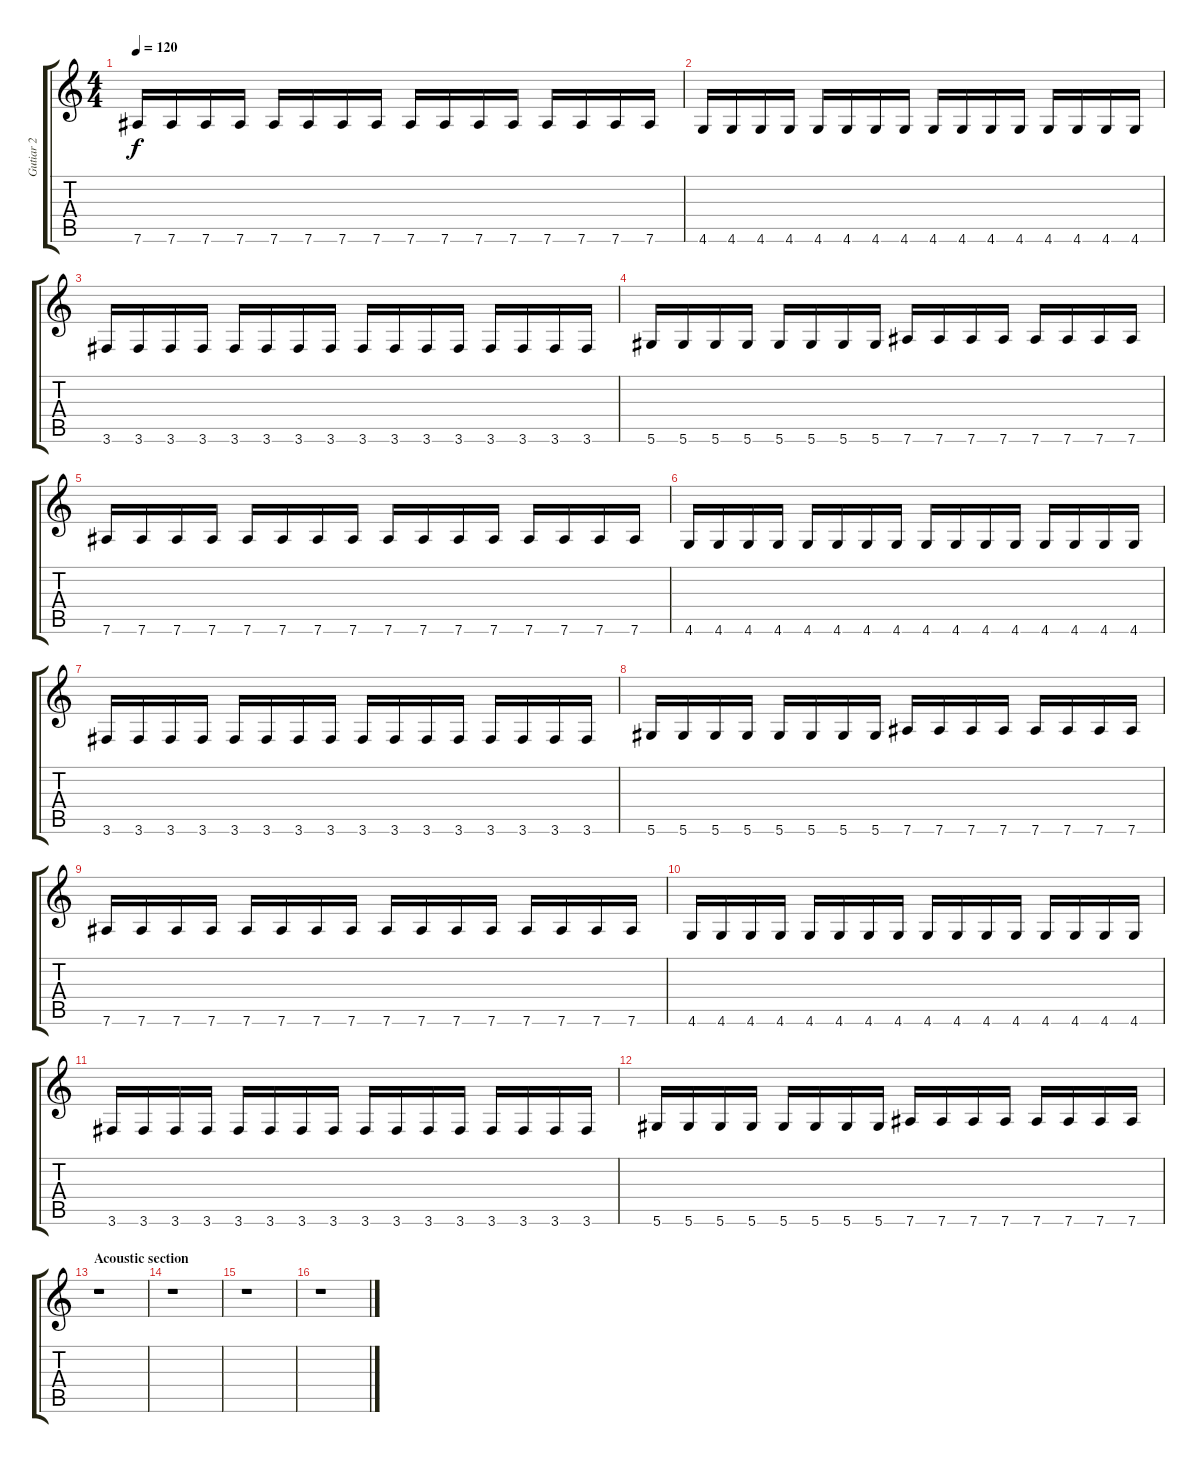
\track ("Gutiar 2" "Gutiar 2") {instrument overdrivenguitar}
\staff {score tabs}
\tuning (Eb4 Bb3 Gb3 Db3 Ab2 Eb2) {hide}
\ts (4 4)
\tempo 120
\clef g2
\ks c
7.6.16{dy f} 7.6.16 7.6.16 7.6.16 7.6.16 7.6.16 7.6.16 7.6.16 7.6.16 7.6.16 7.6.16 7.6.16 7.6.16 7.6.16 7.6.16 7.6.16 |
4.6.16 4.6.16 4.6.16 4.6.16 4.6.16 4.6.16 4.6.16 4.6.16 4.6.16 4.6.16 4.6.16 4.6.16 4.6.16 4.6.16 4.6.16 4.6.16 |
3.6.16 3.6.16 3.6.16 3.6.16 3.6.16 3.6.16 3.6.16 3.6.16 3.6.16 3.6.16 3.6.16 3.6.16 3.6.16 3.6.16 3.6.16 3.6.16 |
5.6.16 5.6.16 5.6.16 5.6.16 5.6.16 5.6.16 5.6.16 5.6.16 7.6.16 7.6.16 7.6.16 7.6.16 7.6.16 7.6.16 7.6.16 7.6.16 |
7.6.16 7.6.16 7.6.16 7.6.16 7.6.16 7.6.16 7.6.16 7.6.16 7.6.16 7.6.16 7.6.16 7.6.16 7.6.16 7.6.16 7.6.16 7.6.16 |
4.6.16 4.6.16 4.6.16 4.6.16 4.6.16 4.6.16 4.6.16 4.6.16 4.6.16 4.6.16 4.6.16 4.6.16 4.6.16 4.6.16 4.6.16 4.6.16 |
3.6.16 3.6.16 3.6.16 3.6.16 3.6.16 3.6.16 3.6.16 3.6.16 3.6.16 3.6.16 3.6.16 3.6.16 3.6.16 3.6.16 3.6.16 3.6.16 |
5.6.16 5.6.16 5.6.16 5.6.16 5.6.16 5.6.16 5.6.16 5.6.16 7.6.16 7.6.16 7.6.16 7.6.16 7.6.16 7.6.16 7.6.16 7.6.16 |
7.6.16 7.6.16 7.6.16 7.6.16 7.6.16 7.6.16 7.6.16 7.6.16 7.6.16 7.6.16 7.6.16 7.6.16 7.6.16 7.6.16 7.6.16 7.6.16 |
4.6.16 4.6.16 4.6.16 4.6.16 4.6.16 4.6.16 4.6.16 4.6.16 4.6.16 4.6.16 4.6.16 4.6.16 4.6.16 4.6.16 4.6.16 4.6.16 |
3.6.16 3.6.16 3.6.16 3.6.16 3.6.16 3.6.16 3.6.16 3.6.16 3.6.16 3.6.16 3.6.16 3.6.16 3.6.16 3.6.16 3.6.16 3.6.16 |
5.6.16 5.6.16 5.6.16 5.6.16 5.6.16 5.6.16 5.6.16 5.6.16 7.6.16 7.6.16 7.6.16 7.6.16 7.6.16{volume 0} 7.6.16 7.6.16 7.6.16 |
\section ("" "Acoustic section")
r.1 |
r.1 |
r.1 |
r.1
